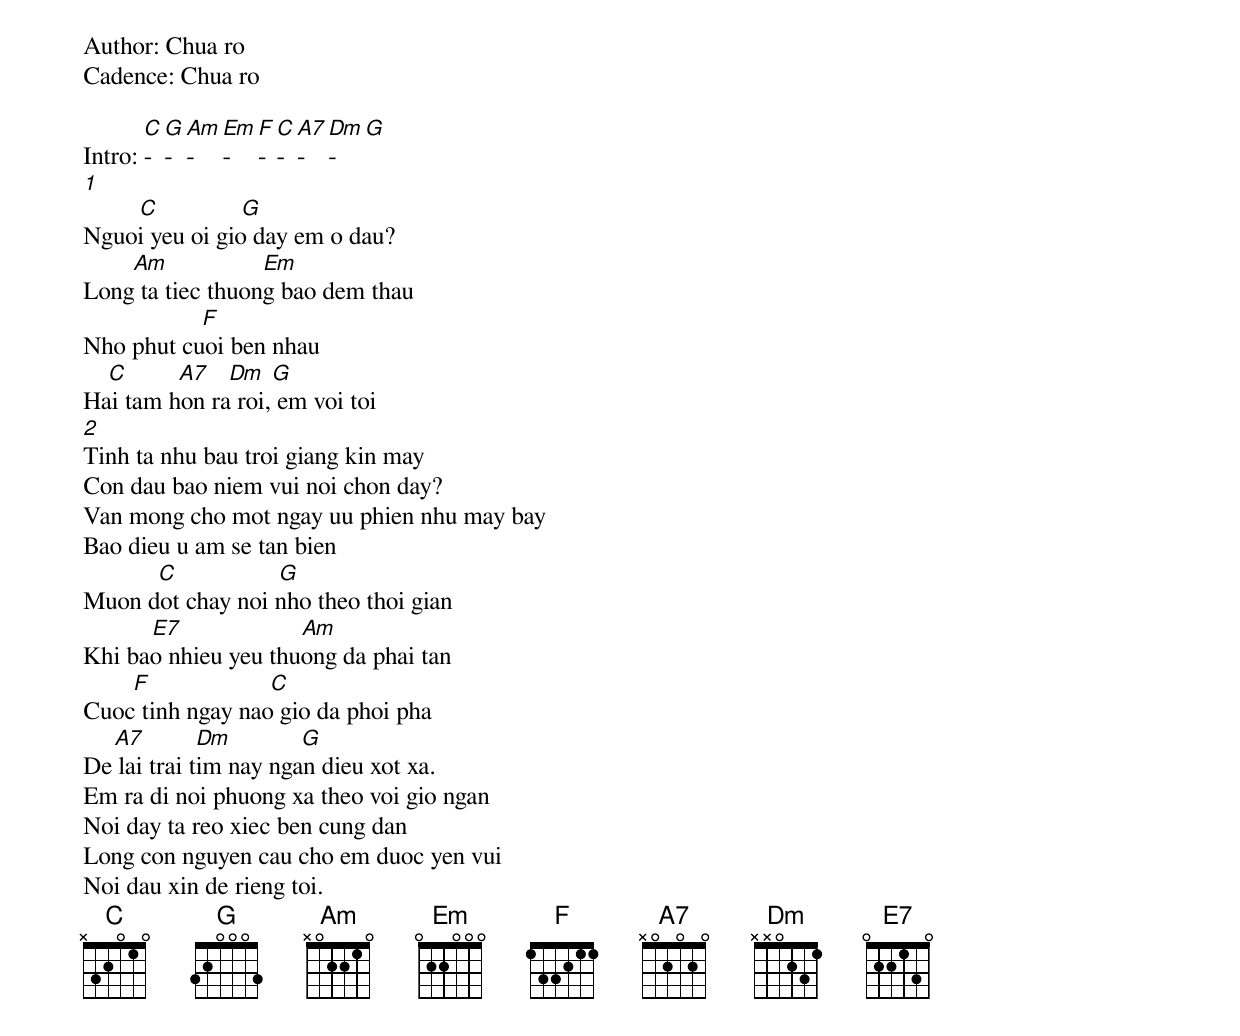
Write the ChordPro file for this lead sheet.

Author: Chua ro
Cadence: Chua ro

Intro: [C]-[G]-[Am]-[Em]-[F]-[C]-[A7]-[Dm]-[G]
[1]
         [C]             [G]
Nguoi yeu oi gio day em o dau?
        [Am]               [Em]
Long ta tiec thuong bao dem thau
                   [F]
Nho phut cuoi ben nhau
    [C]        [A7]   [Dm] [G]
Hai tam hon ra roi, em voi toi
[2]
Tinh ta nhu bau troi giang kin may
Con dau bao niem vui noi chon day?
Van mong cho mot ngay uu phien nhu may bay
Bao dieu u am se tan bien
            [C]                [G]
Muon dot chay noi nho theo thoi gian
           [E7]                   [Am]
Khi bao nhieu yeu thuong da phai tan
        [F]                   [C]
Cuoc tinh ngay nao gio da phoi pha
     [A7]        [Dm]           [G]
De lai trai tim nay ngan dieu xot xa.
Em ra di noi phuong xa theo voi gio ngan
Noi day ta reo xiec ben cung dan
Long con nguyen cau cho em duoc yen vui
Noi dau xin de rieng toi.
